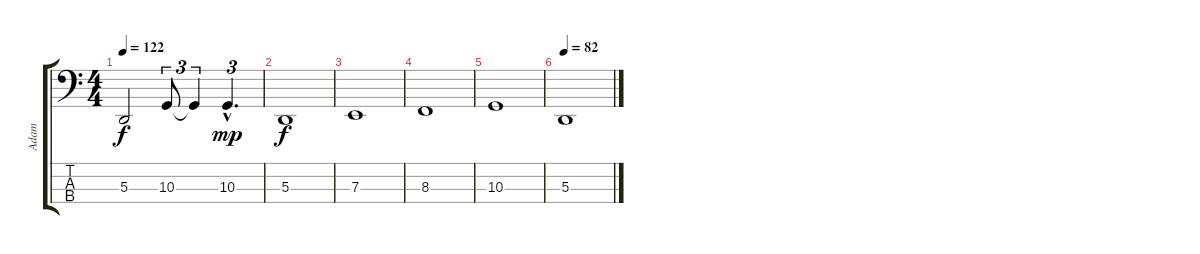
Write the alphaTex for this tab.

\track ("Adam" "Adam") {instrument electricbassfinger}
\staff {score tabs}
\tuning (G1 D1 A0 E0) {hide}
\ts (4 4)
\tempo 122
\clef f4
\ks c
5.3{t}.2{dy f} 10.3.8{tu (3 2)} 10.3{t}.4{tu (3 2)} 10.3{hac}.4{d tu (3 2) dy mp} |
5.3.1{dy f} |
7.3.1 |
8.3.1 |
10.3.1 |
\tempo 82
5.3.1
